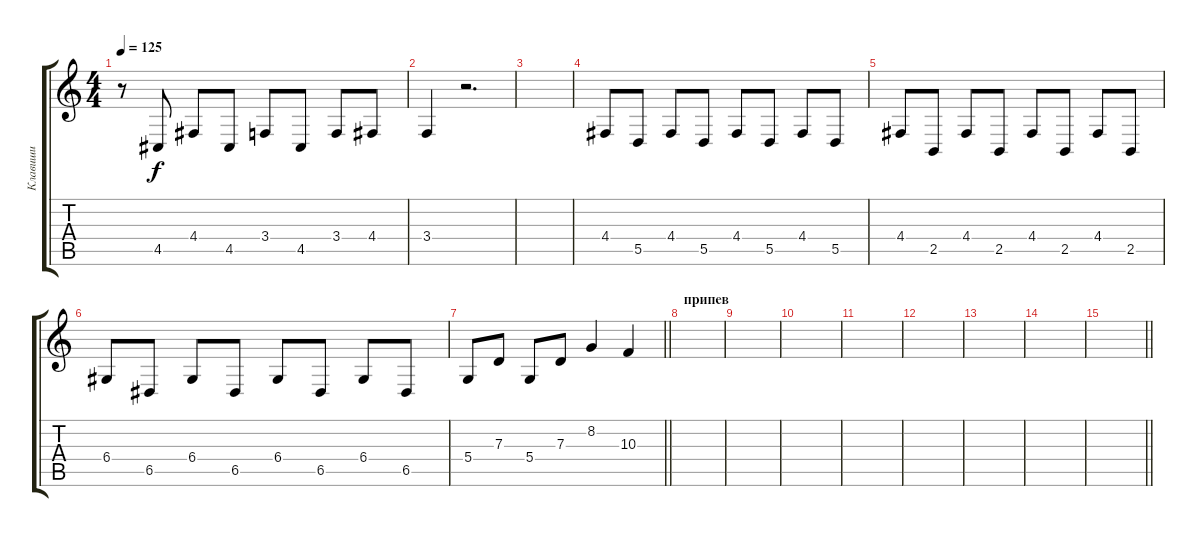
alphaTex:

\track ("Клавиши" "Клавиши") {instrument vibraphone}
\staff {score tabs}
\tuning (E4 B3 G3 D3 A2 E2) {hide}
\ts (4 4)
\tempo 125
\clef g2
\ks c
r.8{dy f} 4.5.8 4.4.8 4.5.8 3.4.8 4.5.8 3.4.8 4.4.8 |
3.4.4 r.2{d} |
|
4.4.8 5.5.8 4.4.8 5.5.8 4.4.8 5.5.8 4.4.8 5.5.8 |
4.4.8 2.5.8 4.4.8 2.5.8 4.4.8 2.5.8 4.4.8 2.5.8 |
6.4.8 6.5.8 6.4.8 6.5.8 6.4.8 6.5.8 6.4.8 6.5.8 |
\barLineRight lightlight
5.4.8 7.3.8 5.4.8 7.3.8 8.2.4 10.3.4 |
\section ("" "припев")
|
|
|
|
|
|
|
\barLineRight lightlight
